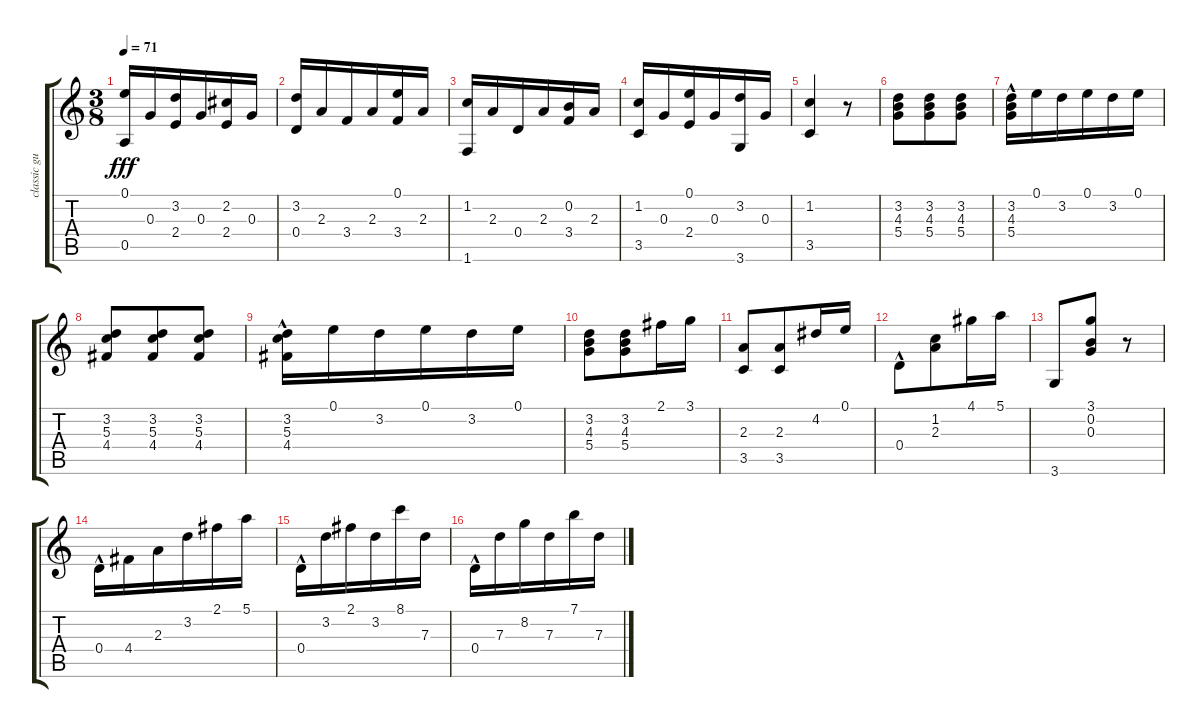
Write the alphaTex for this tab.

\track ("classic guitar" "classic gu") {instrument acousticguitarnylon}
\staff {score tabs}
\tuning (E4 B3 G3 D3 A2 E2) {hide}
\ts (3 8)
\tempo 71
\clef g2
\ks c
(0.1 0.5).16{dy fff} 0.3.16 (3.2 2.4).16 0.3.16 (2.2 2.4).16 0.3.16 |
(3.2 0.4).16 2.3.16 3.4.16 2.3.16 (0.1 3.4).16 2.3.16 |
(1.2 1.6).16 2.3.16 0.4.16 2.3.16 (0.2 3.4).16 2.3.16 |
(1.2 3.5).16 0.3.16 (0.1 2.4).16 0.3.16 (3.2 3.6).16 0.3.16 |
(1.2 3.5).4 r.8 |
(3.2 4.3 5.4).8 (3.2 4.3 5.4).8 (3.2 4.3 5.4).8 |
(3.2 4.3{hac} 5.4{hac}).16 0.1.16 3.2.16 0.1.16 3.2.16 0.1.16 |
(3.2 5.3 4.4).8 (3.2 5.3 4.4).8 (3.2 5.3 4.4).8 |
(3.2 5.3{hac} 4.4{hac}).16 0.1.16 3.2.16 0.1.16 3.2.16 0.1.16 |
(3.2 4.3 5.4).8 (3.2 4.3 5.4).8 2.1.16 3.1.16 |
(2.3 3.5).8 (2.3 3.5).8 4.2.16 0.1.16 |
0.4{hac}.8 (1.2 2.3).8 4.1.16 5.1.16 |
3.6.8 (3.1 0.2 0.3).8 r.8 |
0.4{hac}.16 4.4.16 2.3.16 3.2.16 2.1.16 5.1.16 |
0.4{hac}.16 3.2.16 2.1.16 3.2.16 8.1.16 7.3.16 |
0.4{hac}.16 7.3.16 8.2.16 7.3.16 7.1.16 7.3.16
